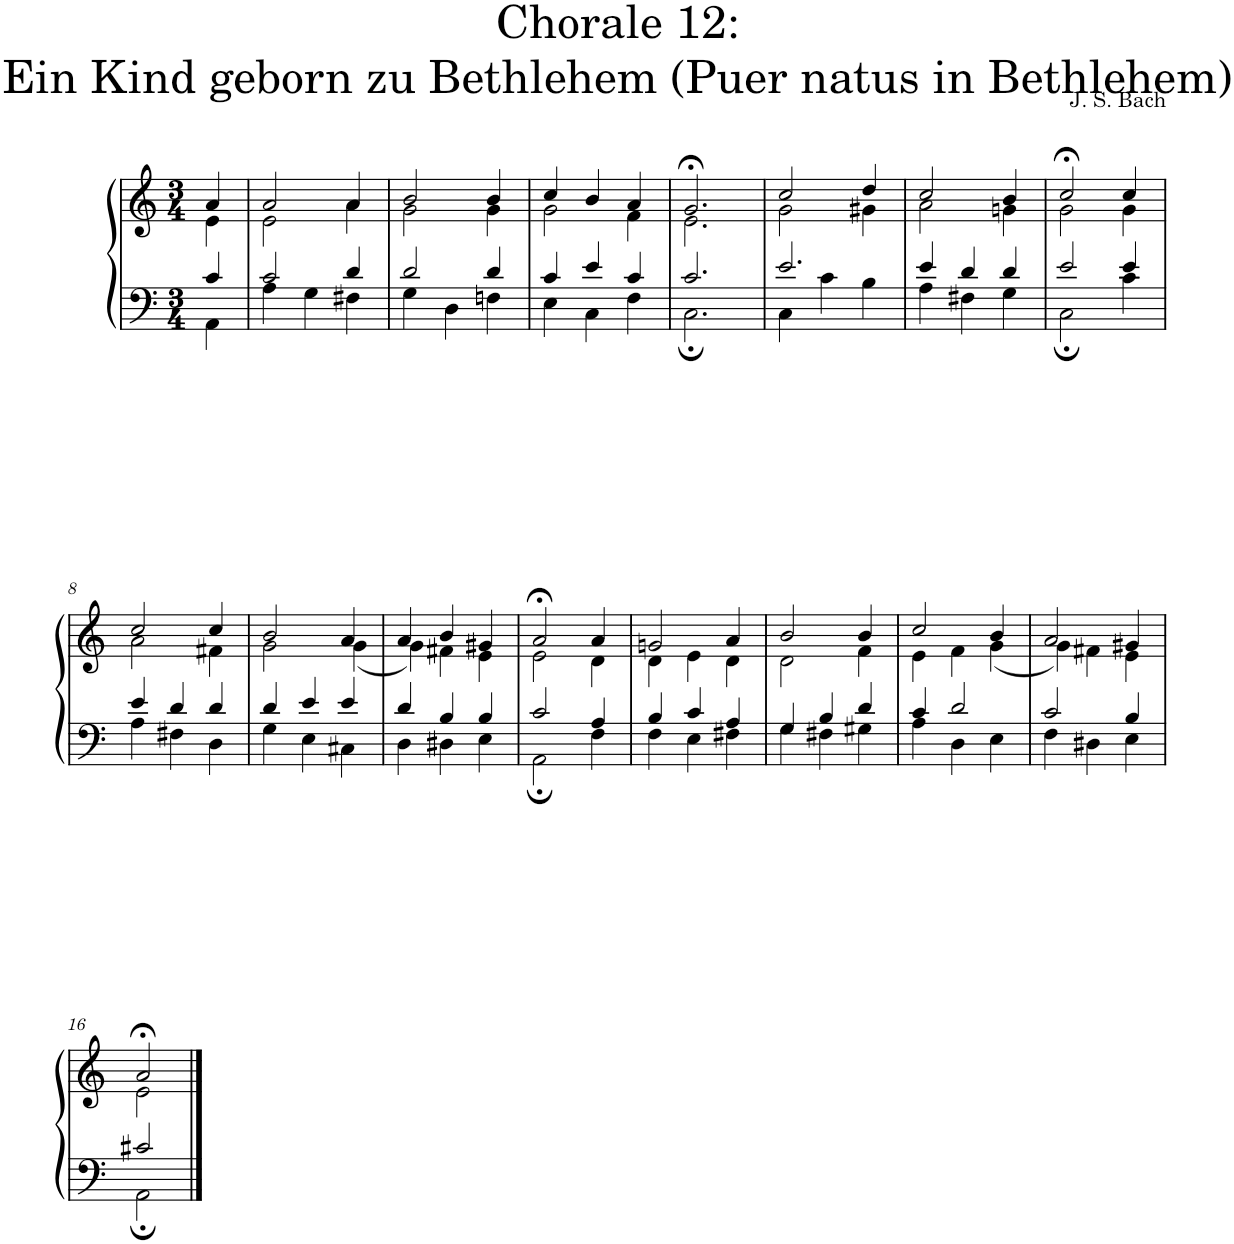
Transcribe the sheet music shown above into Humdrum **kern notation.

**kern	**kern
*part1	*part1
*staff2	*staff1
*I"S,A	*
*clefF4	*clefG2
*k[]	*k[]
*M3/4	*M3/4
=	=
*^	*^
4c/	4AA\	4a/	4e\
=1	=1	=1	=1
2c/	4A\	2a/	2e\
.	4G\	.	.
4d/	4F#X\	4a/	4a\
=2	=2	=2	=2
2d/	4G\	2b/	2g\
.	4D\	.	.
4d/	4Fn\	4b/	4g\
=3	=3	=3	=3
4c/	4E\	4cc/	2g\
4e/	4C\	4b/	.
4c/	4F\	4a/	4f\
=4	=4	=4	=4
2.c/	2.C;\	2.g;</	2.e\
=5	=5	=5	=5
2.e/	4C\	2cc/	2g\
.	4c\	.	.
.	4B\	4dd/	4g#X\
=6	=6	=6	=6
4e/	4A\	2cc/	2a\
4d/	4F#X\	.	.
4d/	4G\	4b/	4gn\
=7	=7	=7	=7
2e/	2C;\	2cc;</	2g\
4e/	4c\	4cc/	4g\
!!LO:LB:g=z	!!
=8	=8	=8	=8
4e/	4A\	2cc/	2a\
4d/	4F#X\	.	.
4d/	4D\	4cc/	4f#X\
=9	=9	=9	=9
4d/	4G\	2b/	2g\
4e/	4E\	.	.
4e/	4C#X\	4a/	(<4g\
=10	=10	=10	=10
4d/	4D\	4a/	4g\)
4B/	4D#X\	4b/	4f#X\
4B/	4E\	4g#X/	4e\
=11	=11	=11	=11
2c/	2AA;\	2a;</	2e\
4A/	4F\	4a/	4d\
=12	=12	=12	=12
4B/	4F\	2gn/	4d\
4c/	4E\	.	4e\
4A/	4F#X\	4a/	4d\
=13	=13	=13	=13
4G/	4G\	2b/	2d\
4B/	4F#X\	.	.
4d/	4G#X\	4b/	4f\
=14	=14	=14	=14
4c/	4A\	2cc/	4e\
2d/	4D\	.	4f\
.	4E\	4b/	(<4g\
=15	=15	=15	=15
2c/	4F\	2a/	4g\)
.	4D#X\	.	4f#X\
4B/	4E\	4g#X/	4e\
!!LO:LB:g=z	!!
=16	=16	=16	=16
2c#X/	2AA;\	2a;</	2e\
*v	*v	*	*
*	*v	*v
==	==
*-	*-
